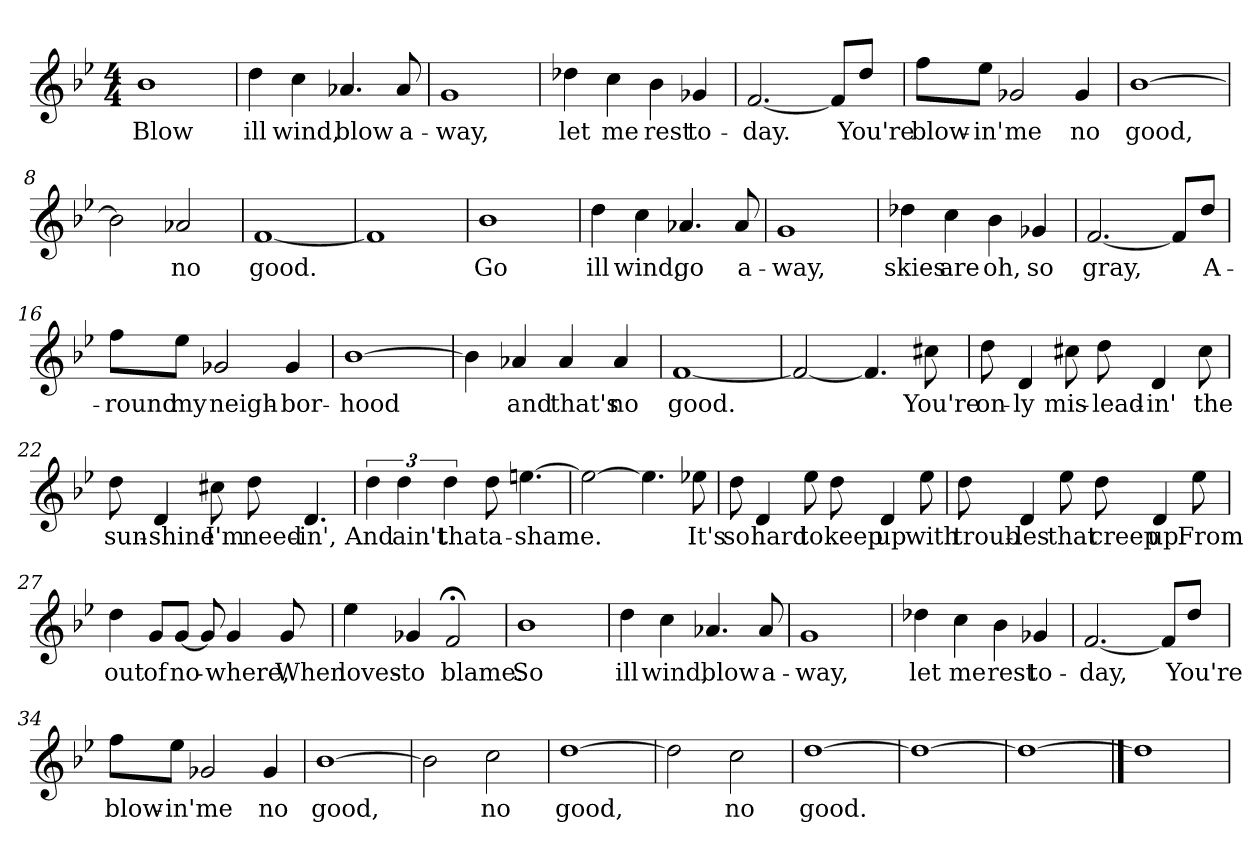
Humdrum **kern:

**kern	**text
*part1	*part1
*staff1	*staff1
*clefG2	*
*k[b-e-]	*
*B-:	*
*M4/4	*
=1	=1
1b-	Blow
=2	=2
4dd\	ill
4cc\	wind,
4.a-X/	blow
8a-/	a-
=3	=3
1g	-way,
=4	=4
4dd-X\	let
4cc\	me
4b-\	rest
4g-X/	to-
=5	=5
[2.f/	-day.
8f/L]	.
8dd/J	You're
!!LO:LB:g=z
=6	=6
8ff\L	blow-
8ee-\J	-in'
2g-X/	me
4g-/	no
=7	=7
[1b-	good,
=8	=8
2b-\]	.
2a-X/	no
=9	=9
[1f	good.
=10	=10
1f]	.
=11	=11
1b-	Go
=12	=12
4dd\	ill
4cc\	wind,
4.a-X/	go
8a-/	a-
=13	=13
1g	-way,
!!LO:LB:g=z
=14	=14
4dd-X\	skies
4cc\	are
4b-\	oh,
4g-X/	so
=15	=15
[2.f/	gray,
8f/L]	.
8dd/J	A-
=16	=16
8ff\L	-round
8ee-\J	my
2g-X/	neigh-
4g-/	-bor-
=17	=17
[1b-	-hood
=18	=18
4b-\]	.
4a-X/	and
4a-/	that's
4a-/	no
!!LO:LB:g=z
=19	=19
[1f	good.
=20	=20
2f/_	.
4.f/]	.
8cc#X\	You're
=21	=21
8dd\	on-
4d/	-ly
8cc#X\	mis-
8dd\	-lead-
4d/	-in'
8cc#\	the
=22	=22
8dd\	sun-
4d/	-shine
8cc#X\	I'm
8dd\	need-
4.d/	-in',
!!LO:LB:g=z
=23	=23
6dd\	And
6dd\	ain't
6dd\	that
8dd\	a-
[4.een\	-shame.
=24	=24
2ee\_	.
4.ee\]	.
8ee-X\	It's
=25	=25
8dd\	so
4d/	hard
8ee-\	to
8dd\	keep
4d/	up
8ee-\	with
!!LO:LB:g=z
=26	=26
8dd\	troub-
4d/	-les
8ee-\	that
8dd\	creep
4d/	up
8ee-\	From
=27	=27
4dd\	out
8g/L	of
[8g/J	no-
8g/]	.
4g/	where,
8g/	When
=28	=28
4ee-\	loves-
4g-X/	-to
2f;</	blame.
=29	=29
1b-	So
!!LO:LB:g=z
=30	=30
4dd\	ill
4cc\	wind,
4.a-X/	blow
8a-/	a-
=31	=31
1g	-way,
=32	=32
4dd-X\	let
4cc\	me
4b-\	rest
4g-X/	to-
=33	=33
[2.f/	-day,
8f/L]	.
8dd/J	You're
=34	=34
8ff\L	blow-
8ee-\J	-in'
2g-X/	me
4g-/	no
=35	=35
[1b-	good,
!!LO:LB:g=z
=36	=36
2b-\]	.
2cc\	no
=37	=37
[1dd	good,
=38	=38
2dd\]	.
2cc\	no
=39	=39
[1dd	good.
=40	=40
1dd_	.
=41	=41
1dd_	.
==42	==42
1dd]	.
=	=
*-	*-
